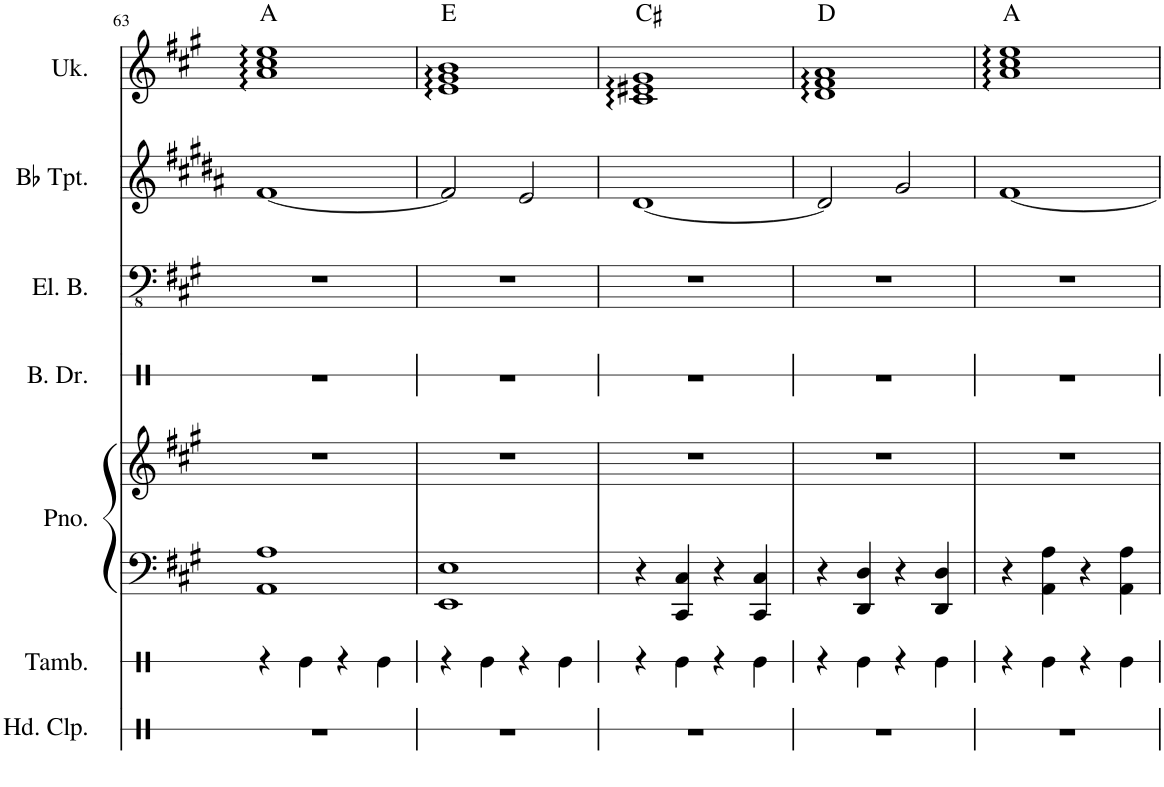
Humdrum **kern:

**kern	**kern	**kern	**kern	**kern	**kern	**kern	**kern	**harte
*part7	*part6	*part5	*part5	*part4	*part3	*part2	*part1	*part1
*staff8	*staff7	*staff6	*staff5	*staff4	*staff3	*staff2	*staff1	*
*I"Hand Clap	*I"Tambourine	*I"Piano	*	*I"Bass Drum	*I"Electric Bass	*I"Bb Trumpet	*I"Ukulele	*
*I'Hd. Clp.	*I'Tamb.	*I'Pno.	*	*I'B. Dr.	*I'El. B.	*I'Bb Tpt.	*I'Uk.	*
!!LO:PB:g=z
*clefX	*clefX	*clefF4	*clefG2	*clefX	*clefFv4	*clefG2	*clefG2	*
*	*	*	*	*	*	*Trd1c2	*	*
*k[]	*k[]	*k[f#c#g#]	*k[f#c#g#]	*k[]	*k[f#c#g#]	*k[f#c#g#d#a#]	*k[f#c#g#]	*
*M4/4	*M4/4	*M4/4	*M4/4	*M4/4	*M4/4	*M4/4	*M4/4	*
=63	=63	=63	=63	=63	=63	=63	=63	=63
1r	4r	1AA 1A	1r	1r	1r	[1f#	1a 1cc# 1ee	A:maj
.	4Re\	.	.	.	.	.	.	.
.	4r	.	.	.	.	.	.	.
.	4Re\	.	.	.	.	.	.	.
=64	=64	=64	=64	=64	=64	=64	=64	=64
1r	4r	1EE 1E	1r	1r	1r	2f#/]	1e 1g# 1b	E:maj
.	4Re\	.	.	.	.	.	.	.
.	4r	.	.	.	.	2e/	.	.
.	4Re\	.	.	.	.	.	.	.
=65	=65	=65	=65	=65	=65	=65	=65	=65
1r	4r	4r	1r	1r	1r	[1d#	1c# 1e#X 1g#	C#:maj
.	4Re\	4CC#/ 4C#/	.	.	.	.	.	.
.	4r	4r	.	.	.	.	.	.
.	4Re\	4CC#/ 4C#/	.	.	.	.	.	.
=66	=66	=66	=66	=66	=66	=66	=66	=66
1r	4r	4r	1r	1r	1r	2d#/]	1d 1f# 1a	D:maj
.	4Re\	4DD/ 4D/	.	.	.	.	.	.
.	4r	4r	.	.	.	2g#/	.	.
.	4Re\	4DD/ 4D/	.	.	.	.	.	.
=67	=67	=67	=67	=67	=67	=67	=67	=67
1r	4r	4r	1r	1r	1r	[1f#	1a 1cc# 1ee	A:maj
.	4Re\	4AA\ 4A\	.	.	.	.	.	.
.	4r	4r	.	.	.	.	.	.
.	4Re\	4AA\ 4A\	.	.	.	.	.	.
=	=	=	=	=	=	=	=	=
*-	*-	*-	*-	*-	*-	*-	*-	*-
